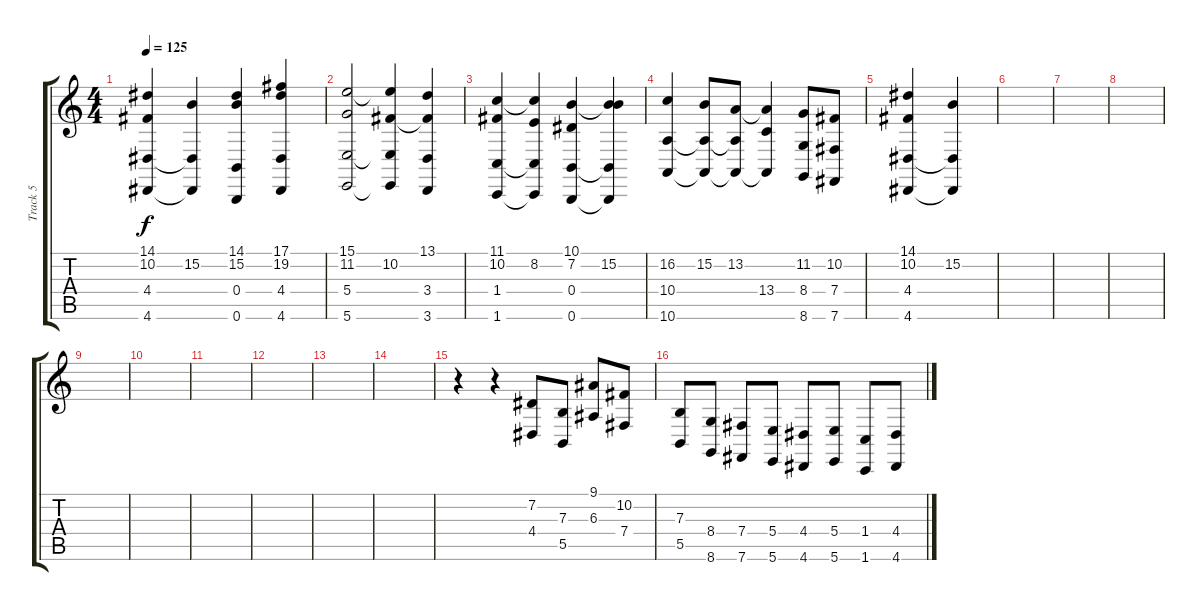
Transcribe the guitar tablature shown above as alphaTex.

\track ("Track 5" "Track 5") {instrument stringensemble1}
\staff {score tabs}
\tuning (Db4 Ab3 E3 B2 Gb2 B1) {hide}
\ts (4 4)
\tempo 125
\clef g2
\ks c
(14.1 10.2 4.4 4.6).4{dy f} (15.2 4.4{t} 4.6{t}).4 (14.1 15.2 0.4 0.6).4 (17.1 19.2 4.4 4.6).4 |
(15.1 11.2 5.4 5.6).2 (15.1{t} 10.2 5.4{t} 5.6{t}).4 (13.1 10.2{t} 3.4 3.6).4 |
(11.1 10.2 1.4 1.6).4 (11.1{t} 8.2 1.4{t} 1.6{t}).4 (10.1 7.2 0.4 0.6).4 (10.1{t} 15.2 0.4{t} 0.6{t}).4 |
(16.2 10.4 10.6).4 (15.2 10.4{t} 10.6{t}).8 (13.2 10.4{t} 10.6{t}).8 (13.2{t} 13.4 10.6{t}).4 (11.2 8.4 8.6).8 (10.2 7.4 7.6).8 |
(14.1 10.2 4.4 4.6).4 (15.2 4.4{t} 4.6{t}).4 |
|
|
|
|
|
|
|
|
|
r.4 r.4 (7.2 4.4).8 (7.3 5.5).8 (9.1 6.3).8 (10.2 7.4).8 |
(7.3 5.5).8 (8.4 8.6).8 (7.4 7.6).8 (5.4 5.6).8 (4.4 4.6).8 (5.4 5.6).8 (1.4 1.6).8 (4.4 4.6).8
